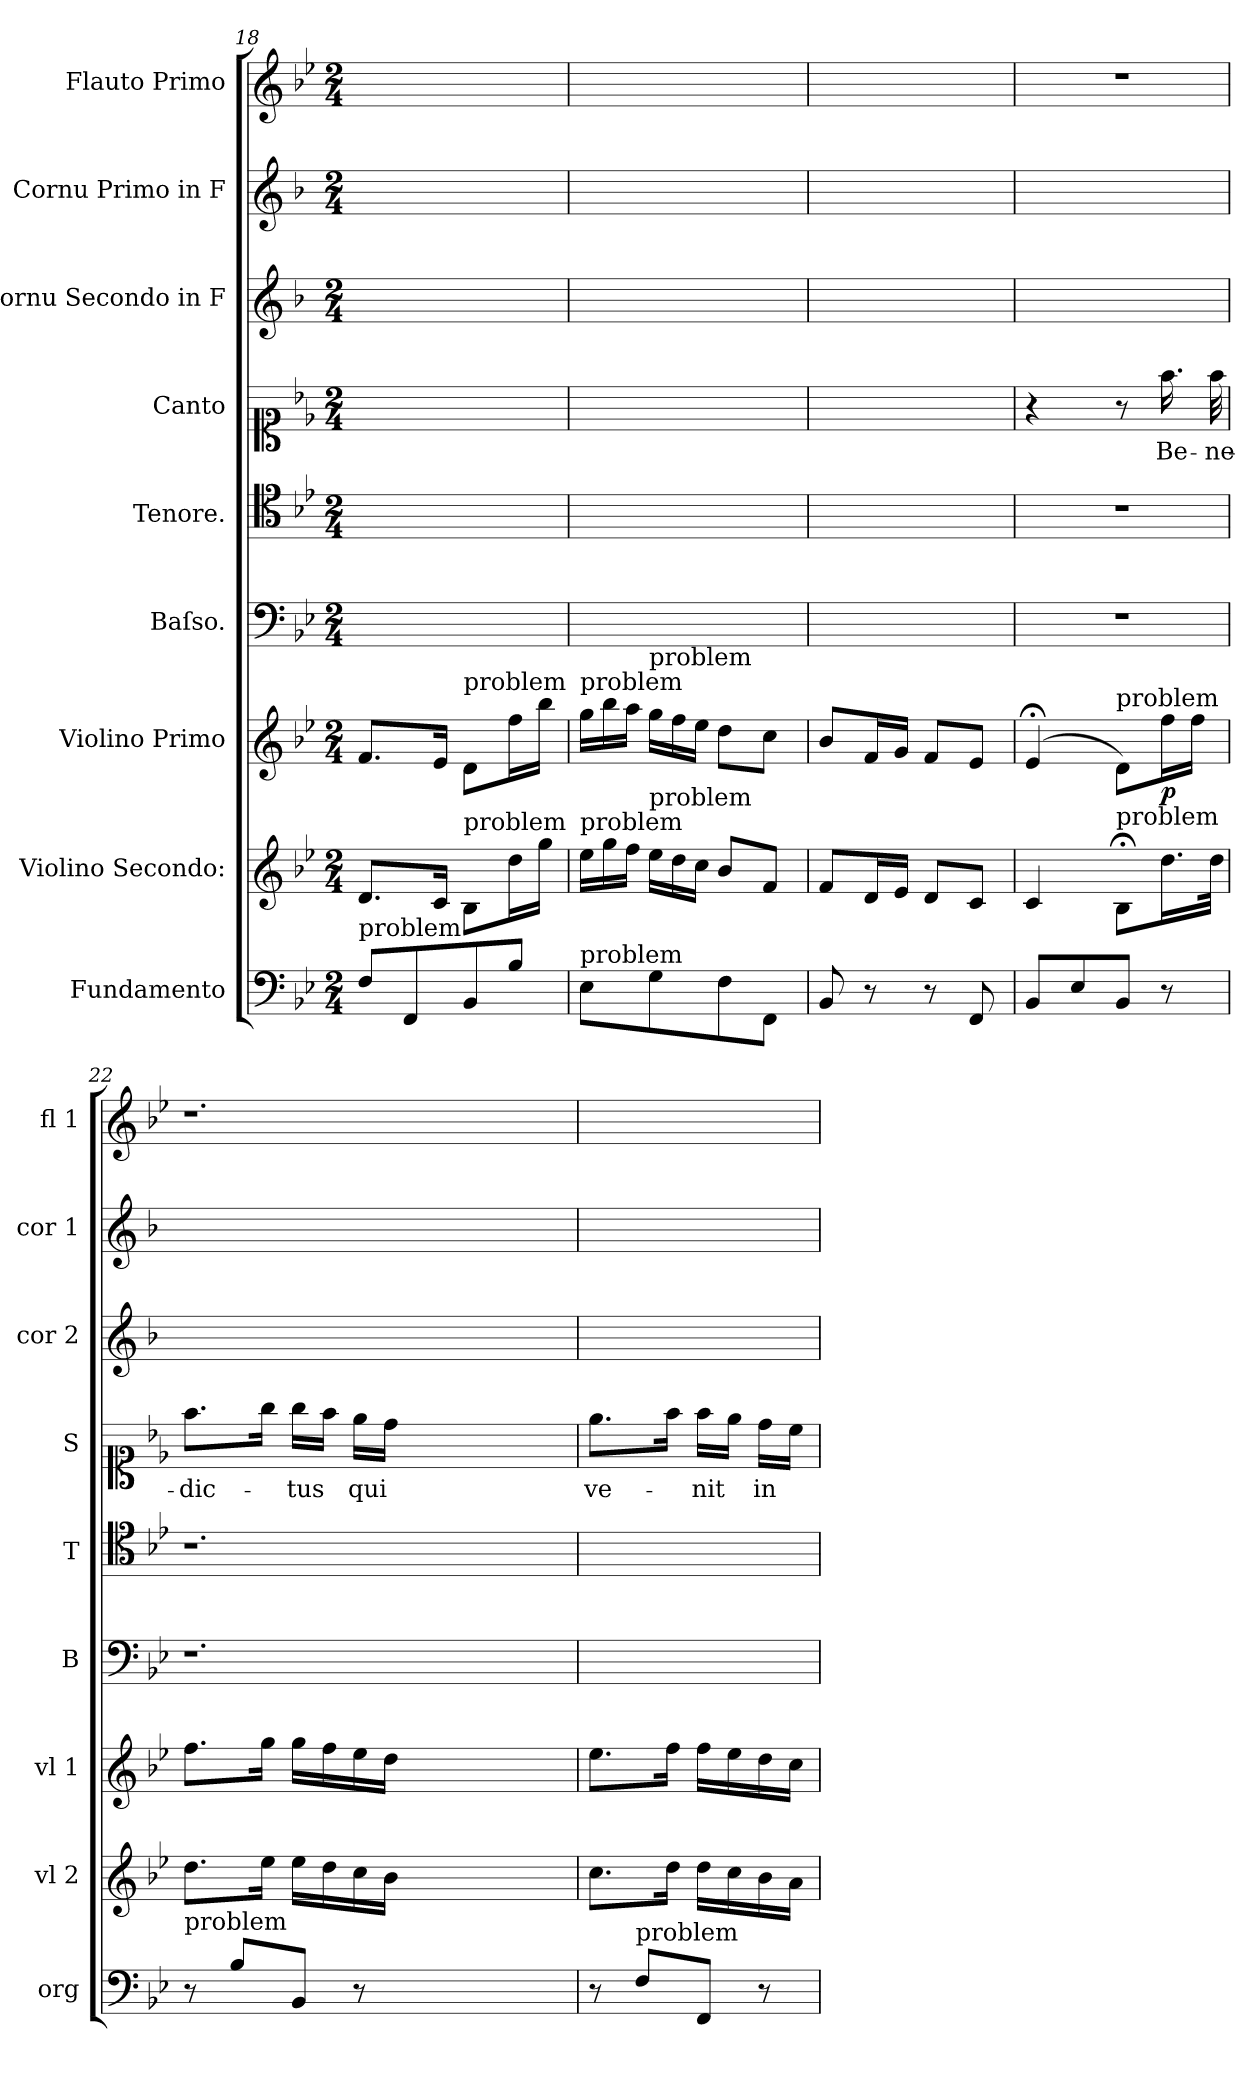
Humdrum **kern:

**kern	**kern	**kern	**dynam	**kern	**kern	**kern	**text	**kern	**kern	**kern
*part9	*part8	*part7	*part7	*part6	*part5	*part4	*part4	*part3	*part2	*part1
*staff9	*staff8	*staff7	*staff7	*staff6	*staff5	*staff4	*staff4	*staff3	*staff2	*staff1
*I"Fundamento	*I"Violino Secondo:	*I"Violino Primo	*	*I"Baſso.	*I"Tenore.	*I"Canto	*	*I"Cornu Secondo in F	*I"Cornu Primo in F	*I"Flauto Primo
*I'org	*I'vl 2	*I'vl 1	*	*I'B	*I'T	*I'S	*	*I'cor 2	*I'cor 1	*I'fl 1
*clefF4	*clefG2	*clefG2	*	*clefF4	*clefC4	*clefC1	*	*clefG2	*clefG2	*clefG2
*	*	*	*	*	*	*	*	*ITrd4c7	*ITrd4c7	*
*k[b-e-]	*k[b-e-]	*k[b-e-]	*	*k[b-e-]	*k[b-e-]	*k[b-e-]	*	*k[b-e-]	*k[b-e-]	*k[b-e-]
*M2/4	*M2/4	*M2/4	*	*M2/4	*M2/4	*M2/4	*	*M2/4	*M2/4	*M2/4
=18	=18	=18	=18	=18	=18	=18	=18	=18	=18	=18
!LO:TX:a:t=problem	!	!	!	!	!	!	!	!	!	!
8F\L	8.d/L	8.f/L	.	2ryy	2ryy	2ryy	.	2ryy	2ryy	2ryy
8FF/	.	.	.	.	.	.	.	.	.	.
.	16c/Jk	16e-/Jk	.	.	.	.	.	.	.	.
!	!	!LO:TX:a:t=problem	!	!	!	!	!	!	!	!
!	!LO:TX:a:t=problem	!	!	!	!	!	!	!	!	!
8BB-/	8B-/L	8d/L	.	.	.	.	.	.	.	.
8B-\J	16dd\L	16ff\L	.	.	.	.	.	.	.	.
.	16gg\JJ	16bb-\JJ	.	.	.	.	.	.	.	.
=19	=19	=19	=19	=19	=19	=19	=19	=19	=19	=19
*	*Xtuplet	*Xtuplet	*	*	*	*	*	*	*	*
!	!	!LO:TX:a:t=problem	!	!	!	!	!	!	!	!
!	!LO:TX:a:t=problem	!	!	!	!	!	!	!	!	!
!LO:TX:a:t=problem	!	!	!	!	!	!	!	!	!	!
8E-\L	24ee-\LL	24gg\LL	.	2ryy	2ryy	2ryy	.	2ryy	2ryy	2ryy
.	24gg\	24bb-\	.	.	.	.	.	.	.	.
.	24ff\JJ	24aa\JJ	.	.	.	.	.	.	.	.
!	!	!LO:TX:a:t=problem	!	!	!	!	!	!	!	!
!	!LO:TX:a:t=problem	!	!	!	!	!	!	!	!	!
8G\	24ee-\LL	24gg\LL	.	.	.	.	.	.	.	.
.	24dd\	24ff\	.	.	.	.	.	.	.	.
.	24cc\JJ	24ee-\JJ	.	.	.	.	.	.	.	.
8F\	8b-/L	8dd\L	.	.	.	.	.	.	.	.
8FF/J	8f/J	8cc\J	.	.	.	.	.	.	.	.
=20	=20	=20	=20	=20	=20	=20	=20	=20	=20	=20
8BB-/	8f/L	8b-/L	.	2ryy	2ryy	2ryy	.	2ryy	2ryy	2ryy
8r	16d/L	16f/L	.	.	.	.	.	.	.	.
.	16e-/JJ	16g/JJ	.	.	.	.	.	.	.	.
8r	8d/L	8f/L	.	.	.	.	.	.	.	.
8FF/	8c/J	8e-/J	.	.	.	.	.	.	.	.
=21	=21	=21	=21	=21	=21	=21	=21	=21	=21	=21
8BB-/L	4c/	(4e-;</	.	2r	2r	4r	.	2ryy	2ryy	2r
8E-/	.	.	.	.	.	.	.	.	.	.
!	!	!LO:TX:a:t=problem	!	!	!	!	!	!	!	!
!	!LO:TX:a:t=problem	!	!	!	!	!	!	!	!	!
8BB-/J	8B-;</L	8d/L)	.	.	.	8r	.	.	.	.
8r	16.dd\L	16ff\L	p	.	.	16.ff\	Be-	.	.	.
.	.	16ff\JJ	.	.	.	.	.	.	.	.
.	32dd\JJk	.	.	.	.	32ff\	-ne-	.	.	.
=22	=22	=22	=22	=22	=22	=22	=22	=22	=22	=22
!LO:TX:a:t=problem	!	!	!	!	!	!	!	!	!	!
8r	8.dd\L	8.ff\L	.	1.r	1.r	8.ff\L	-dic-	2ryy	2ryy	1.r
8B-\L	.	.	.	.	.	.	.	.	.	.
.	16ee-\Jk	16gg\Jk	.	.	.	16gg\Jk	.	.	.	.
8BB-/J	16ee-\LL	16gg\LL	.	.	.	16gg\LL	-tus	.	.	.
.	16dd\	16ff\	.	.	.	16ff\JJ	.	.	.	.
8r	16cc\	16ee-\	.	.	.	16ee-\LL	qui	.	.	.
.	16b-\JJ	16dd\JJ	.	.	.	16dd\JJ	.	.	.	.
1ryy	1ryy	1ryy	.	.	.	1ryy	.	1ryy	1ryy	.
=23	=23	=23	=23	=23	=23	=23	=23	=23	=23	=23
8r	8.cc\L	8.ee-\L	.	2ryy	2ryy	8.ee-\L	ve-	2ryy	2ryy	2ryy
!LO:TX:a:t=problem	!	!	!	!	!	!	!	!	!	!
8F\L	.	.	.	.	.	.	.	.	.	.
.	16dd\Jk	16ff\Jk	.	.	.	16ff\Jk	.	.	.	.
8FF/J	16dd\LL	16ff\LL	.	.	.	16ff\LL	-nit	.	.	.
.	16cc\	16ee-\	.	.	.	16ee-\JJ	.	.	.	.
8r	16b-\	16dd\	.	.	.	16dd\LL	in	.	.	.
.	16a\JJ	16cc\JJ	.	.	.	16cc\JJ	.	.	.	.
=	=	=	=	=	=	=	=	=	=	=
*-	*-	*-	*-	*-	*-	*-	*-	*-	*-	*-
